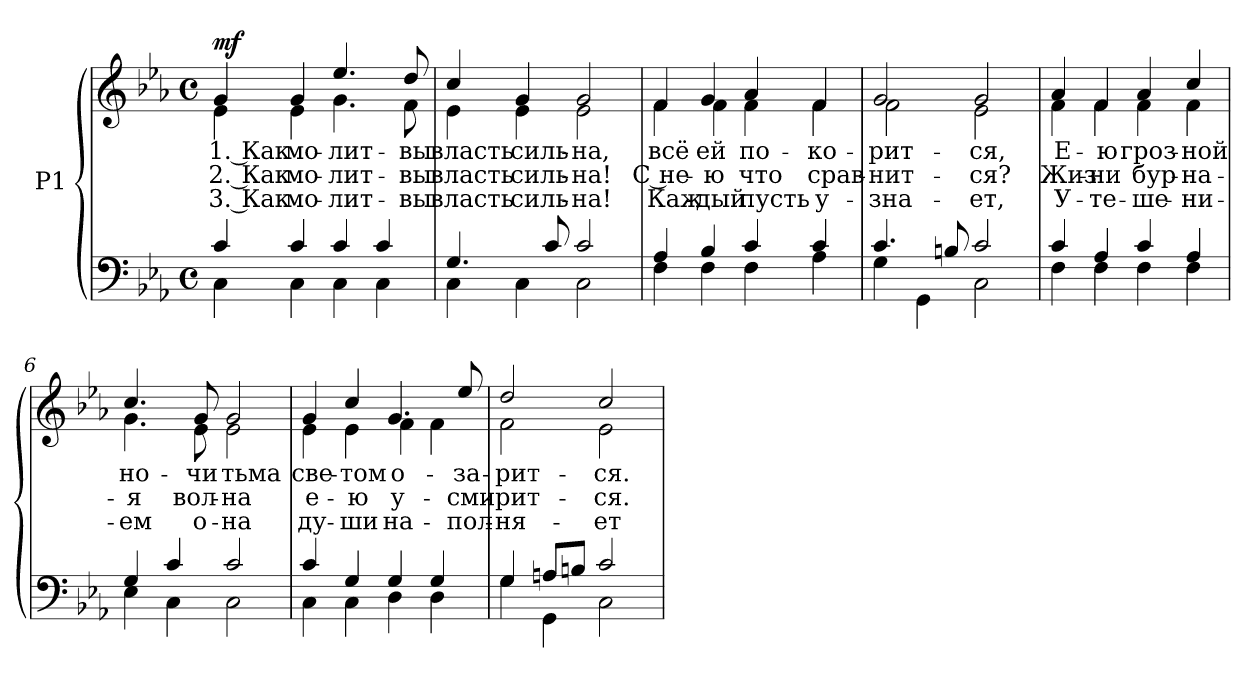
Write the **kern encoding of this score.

**kern	**kern	**text	**text	**text	**dynam
*part1	*part1	*part1	*part1	*part1	*part1
*staff2	*staff1	*staff1	*staff1	*staff1	*staff1/2
*I"P1	*	*	*	*	*
!!LO:PB:g=z
*clefF4	*clefG2	*	*	*	*
*k[b-e-a-]	*k[b-e-a-]	*	*	*	*
*c:	*c:	*	*	*	*
*M4/4	*M4/4	*	*	*	*
*met(c)	*met(c)	*	*	*	*
*MM100	*MM100	*	*	*	*
=1	=1	=1	=1	=1	=1
*^	*	*	*	*	*
!	!	!	!LO:LY:b:color=#000000	!LO:LY:b:color=#000000	!LO:LY:b:color=#000000	!
*	*	*^	*	*	*	*
4ci/	4Ci\	4gi/	4e-i\	1. Как	2. Как	3. Как	mf
!	!	!	!	!LO:LY:b:color=#000000	!LO:LY:b:color=#000000	!LO:LY:b:color=#000000	!
4ci/	4Ci\	4gi/	4e-i\	мо-	мо-	мо-	.
!	!	!	!	!LO:LY:b:color=#000000	!LO:LY:b:color=#000000	!LO:LY:b:color=#000000	!
4ci/	4Ci\	4.ee-i/	4.gi\	-лит-	-лит-	-лит-	.
4ci/	4Ci\	.	.	.	.	.	.
!	!	!	!	!LO:LY:b:color=#000000	!LO:LY:b:color=#000000	!LO:LY:b:color=#000000	!
.	.	8ddi/	8fi\	-вы	-вы	-вы	.
=2	=2	=2	=2	=2	=2	=2	=2
!	!	!	!	!LO:LY:b:color=#000000	!LO:LY:b:color=#000000	!LO:LY:b:color=#000000	!
4.Gi/	4Ci\	4cci/	4e-i\	власть	власть	власть	.
!	!	!	!	!LO:LY:b:color=#000000	!LO:LY:b:color=#000000	!LO:LY:b:color=#000000	!
.	4Ci\	4gi/	4e-i\	силь-	силь-	силь-	.
8ci/	.	.	.	.	.	.	.
!	!	!	!	!LO:LY:b:color=#000000	!LO:LY:b:color=#000000	!LO:LY:b:color=#000000	!
2ci/	2Ci\	2gi/	2e-i\	-на,	-на!	-на!	.
=3	=3	=3	=3	=3	=3	=3	=3
!	!	!	!	!LO:LY:b:color=#000000	!LO:LY:b:color=#000000	!LO:LY:b:color=#000000	!
4A-i/	4Fi\	4fi/	4fi\	всё	С не-	Каж-	.
!	!	!	!	!LO:LY:b:color=#000000	!LO:LY:b:color=#000000	!LO:LY:b:color=#000000	!
4B-i/	4Fi\	4gi/	4fi\	ей	-ю	-дый	.
!	!	!	!	!LO:LY:b:color=#000000	!LO:LY:b:color=#000000	!LO:LY:b:color=#000000	!
4ci/	4Fi\	4a-i/	4fi\	по-	что	пусть	.
!	!	!	!	!LO:LY:b:color=#000000	!LO:LY:b:color=#000000	!LO:LY:b:color=#000000	!
4ci/	4A-i\	4fi/	4fi\	-ко-	срав-	у-	.
=4	=4	=4	=4	=4	=4	=4	=4
!	!	!	!	!LO:LY:b:color=#000000	!LO:LY:b:color=#000000	!LO:LY:b:color=#000000	!
4.ci/	4Gi\	2gi/	2fi\	-рит-	-нит-	-зна-	.
.	4GGi\	.	.	.	.	.	.
8Bni/	.	.	.	.	.	.	.
!	!	!	!	!LO:LY:b:color=#000000	!LO:LY:b:color=#000000	!LO:LY:b:color=#000000	!
2ci/	2Ci\	2gi/	2e-i\	-ся,	-ся?	-ет,	.
!!LO:LB:g=z	!!
=5	=5	=5	=5	=5	=5	=5	=5
!	!	!	!	!LO:LY:b:color=#000000	!LO:LY:b:color=#000000	!LO:LY:b:color=#000000	!
4ci/	4Fi\	4a-i/	4fi\	Е-	Жиз-	У-	.
!	!	!	!	!LO:LY:b:color=#000000	!LO:LY:b:color=#000000	!LO:LY:b:color=#000000	!
4A-i/	4Fi\	4fi/	4fi\	-ю	-ни	-те-	.
!	!	!	!	!LO:LY:b:color=#000000	!LO:LY:b:color=#000000	!LO:LY:b:color=#000000	!
4ci/	4Fi\	4a-i/	4fi\	гроз-	бур-	-ше-	.
!	!	!	!	!LO:LY:b:color=#000000	!LO:LY:b:color=#000000	!LO:LY:b:color=#000000	!
4A-i/	4Fi\	4cci/	4fi\	-ной	-на-	-ни-	.
=6	=6	=6	=6	=6	=6	=6	=6
!	!	!	!	!LO:LY:b:color=#000000	!LO:LY:b:color=#000000	!LO:LY:b:color=#000000	!
4Gi/	4E-i\	4.cci/	4.gi\	но-	-я	-ем	.
4ci/	4Ci\	.	.	.	.	.	.
!	!	!	!	!LO:LY:b:color=#000000	!LO:LY:b:color=#000000	!LO:LY:b:color=#000000	!
.	.	8gi/	8e-i\	-чи	вол-	о-	.
!	!	!	!	!LO:LY:b:color=#000000	!LO:LY:b:color=#000000	!LO:LY:b:color=#000000	!
2ci/	2Ci\	2gi/	2e-i\	тьма	-на	-на	.
=7	=7	=7	=7	=7	=7	=7	=7
!	!	!	!	!LO:LY:b:color=#000000	!LO:LY:b:color=#000000	!LO:LY:b:color=#000000	!
4ci/	4Ci\	4gi/	4e-i\	све-	е-	ду-	.
!	!	!	!	!LO:LY:b:color=#000000	!LO:LY:b:color=#000000	!LO:LY:b:color=#000000	!
4Gi/	4Ci\	4cci/	4e-i\	-том	-ю	-ши	.
!	!	!	!	!LO:LY:b:color=#000000	!LO:LY:b:color=#000000	!LO:LY:b:color=#000000	!
4Gi/	4Di\	4.gi/	4fi\	о-	у-	на-	.
4Gi/	4Di\	.	4fi\	.	.	.	.
!	!	!	!	!LO:LY:b:color=#000000	!LO:LY:b:color=#000000	!LO:LY:b:color=#000000	!
.	.	8ee-i/	.	-за-	-сми-	-пол-	.
=8	=8	=8	=8	=8	=8	=8	=8
!	!	!	!	!LO:LY:b:color=#000000	!LO:LY:b:color=#000000	!LO:LY:b:color=#000000	!
4Gi/	4Gi\	2ddi/	2fi\	-рит-	-рит-	-ня-	.
8Ani/L	4GGi\	.	.	.	.	.	.
8Bni/J	.	.	.	.	.	.	.
!	!	!	!	!LO:LY:b:color=#000000	!LO:LY:b:color=#000000	!LO:LY:b:color=#000000	!
2ci/	2Ci\	2cci/	2e-i\	-ся.	-ся.	-ет	.
*v	*v	*	*	*	*	*	*
*	*v	*v	*	*	*	*
=	=	=	=	=	=
*-	*-	*-	*-	*-	*-
